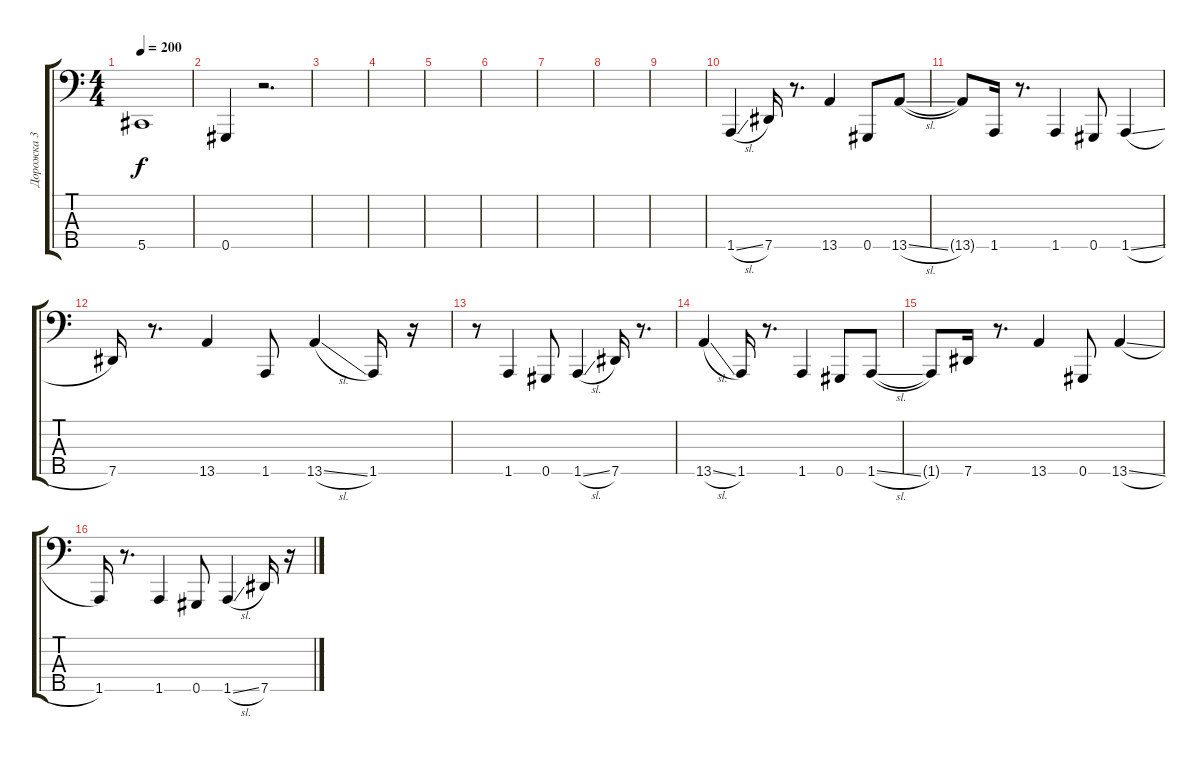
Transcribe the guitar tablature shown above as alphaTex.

\track ("Дорожка 3" "Дорожка 3") {instrument electricbasspick}
\staff {score tabs}
\tuning (Gb2 Db2 Ab1 Eb1 Ab0) {hide}
\ts (4 4)
\tempo 200
\clef f4
\ks c
5.5{t}.1{dy f} |
0.5.4 r.2{d} |
|
|
|
|
|
|
|
1.5{sl}.4 7.5.16 r.8{d} 13.5.4 0.5.8 13.5{sl}.8 |
13.5{t}.8 1.5.16 r.8{d} 1.5.4 0.5.8 1.5{sl}.4 |
7.5.16 r.8{d} 13.5.4 1.5.8 13.5{sl}.4 1.5.16 r.16 |
r.8 1.5.4 0.5.8 1.5{sl}.4 7.5.16 r.8{d} |
13.5{sl}.4 1.5.16 r.8{d} 1.5.4 0.5.8 1.5{sl}.8 |
1.5{t}.8 7.5.16 r.8{d} 13.5.4 0.5.8 13.5{sl}.4 |
1.5.16 r.8{d} 1.5.4 0.5.8 1.5{sl}.4 7.5.16 r.16
